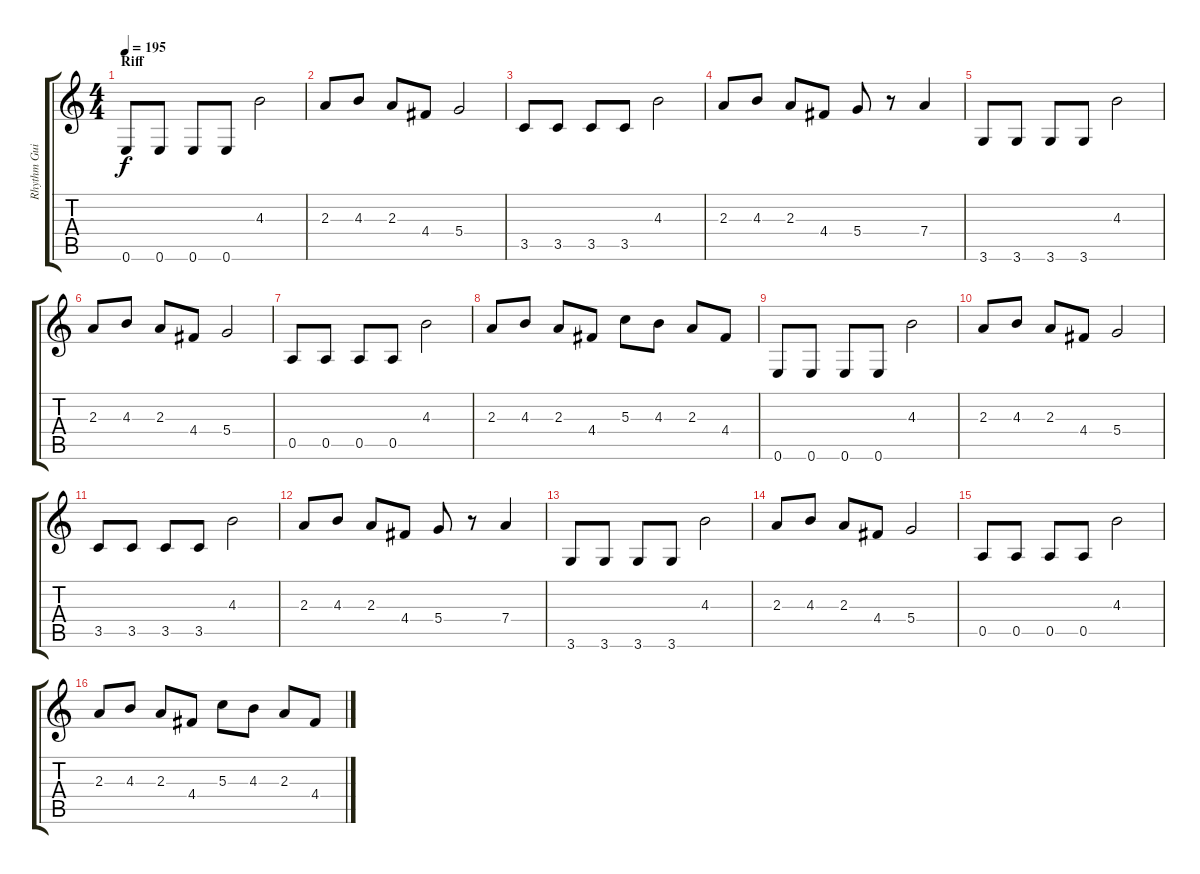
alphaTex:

\track ("Rhythm Guitar 1" "Rhythm Gui") {instrument distortionguitar}
\staff {score tabs}
\tuning (E4 B3 G3 D3 A2 E2) {hide}
\ts (4 4)
\section ("" "Riff")
\tempo 195
\clef g2
\ks c
0.6.8{dy f} 0.6.8 0.6.8 0.6.8 4.3.2 |
2.3.8 4.3.8 2.3.8 4.4.8 5.4.2 |
3.5.8 3.5.8 3.5.8 3.5.8 4.3.2 |
2.3.8 4.3.8 2.3.8 4.4.8 5.4.8 r.8 7.4.4 |
3.6.8 3.6.8 3.6.8 3.6.8 4.3.2 |
2.3.8 4.3.8 2.3.8 4.4.8 5.4.2 |
0.5.8 0.5.8 0.5.8 0.5.8 4.3.2 |
2.3.8 4.3.8 2.3.8 4.4.8 5.3.8 4.3.8 2.3.8 4.4.8 |
\section ("" "")
0.6.8 0.6.8 0.6.8 0.6.8 4.3.2 |
2.3.8 4.3.8 2.3.8 4.4.8 5.4.2 |
3.5.8 3.5.8 3.5.8 3.5.8 4.3.2 |
2.3.8 4.3.8 2.3.8 4.4.8 5.4.8 r.8 7.4.4 |
3.6.8 3.6.8 3.6.8 3.6.8 4.3.2 |
2.3.8 4.3.8 2.3.8 4.4.8 5.4.2 |
0.5.8 0.5.8 0.5.8 0.5.8 4.3.2 |
2.3.8 4.3.8 2.3.8 4.4.8 5.3.8 4.3.8 2.3.8 4.4.8
